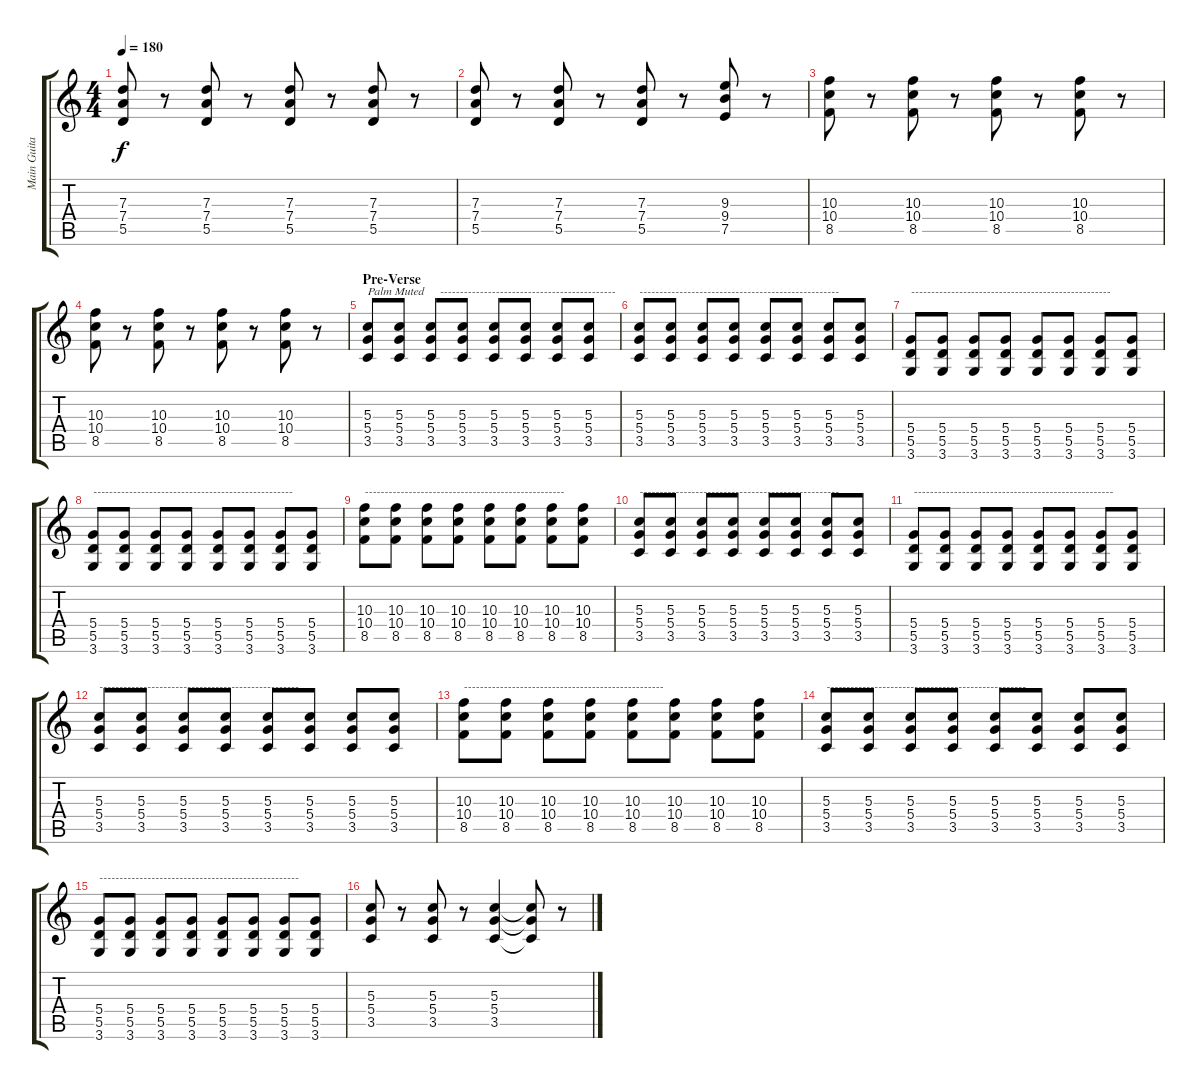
\track ("Main Guitar" "Main Guita") {instrument distortionguitar}
\staff {score tabs}
\tuning (E4 B3 G3 D3 A2 E2) {hide}
\ts (4 4)
\tempo 180
\clef g2
\ks c
(7.3 7.4 5.5).8{dy f} r.8 (7.3 7.4 5.5).8 r.8 (7.3 7.4 5.5).8 r.8 (7.3 7.4 5.5).8 r.8 |
(7.3 7.4 5.5).8 r.8 (7.3 7.4 5.5).8 r.8 (7.3 7.4 5.5).8 r.8 (9.3 9.4 7.5).8 r.8 |
(10.3 10.4 8.5).8 r.8 (10.3 10.4 8.5).8 r.8 (10.3 10.4 8.5).8 r.8 (10.3 10.4 8.5).8 r.8 |
(10.3 10.4 8.5).8 r.8 (10.3 10.4 8.5).8 r.8 (10.3 10.4 8.5).8 r.8 (10.3 10.4 8.5).8 r.8 |
\section ("" "Pre-Verse")
(5.3 5.4 3.5).8{txt "Palm Muted"} (5.3 5.4 3.5).8 (5.3 5.4 3.5).8{txt "   --------------------------------------------"} (5.3 5.4 3.5).8 (5.3 5.4 3.5).8 (5.3 5.4 3.5).8 (5.3 5.4 3.5).8 (5.3 5.4 3.5).8 |
(5.3 5.4 3.5).8{txt "--------------------------------------------------"} (5.3 5.4 3.5).8 (5.3 5.4 3.5).8 (5.3 5.4 3.5).8 (5.3 5.4 3.5).8 (5.3 5.4 3.5).8 (5.3 5.4 3.5).8 (5.3 5.4 3.5).8 |
(5.4 5.5 3.6).8{txt "--------------------------------------------------"} (5.4 5.5 3.6).8 (5.4 5.5 3.6).8 (5.4 5.5 3.6).8 (5.4 5.5 3.6).8 (5.4 5.5 3.6).8 (5.4 5.5 3.6).8 (5.4 5.5 3.6).8 |
(5.4 5.5 3.6).8{txt "--------------------------------------------------"} (5.4 5.5 3.6).8 (5.4 5.5 3.6).8 (5.4 5.5 3.6).8 (5.4 5.5 3.6).8 (5.4 5.5 3.6).8 (5.4 5.5 3.6).8 (5.4 5.5 3.6).8 |
(10.3 10.4 8.5).8{txt "--------------------------------------------------"} (10.3 10.4 8.5).8 (10.3 10.4 8.5).8 (10.3 10.4 8.5).8 (10.3 10.4 8.5).8 (10.3 10.4 8.5).8 (10.3 10.4 8.5).8 (10.3 10.4 8.5).8 |
(5.3 5.4 3.5).8{txt "--------------------------------------------------"} (5.3 5.4 3.5).8 (5.3 5.4 3.5).8 (5.3 5.4 3.5).8 (5.3 5.4 3.5).8 (5.3 5.4 3.5).8 (5.3 5.4 3.5).8 (5.3 5.4 3.5).8 |
(5.4 5.5 3.6).8{txt "--------------------------------------------------"} (5.4 5.5 3.6).8 (5.4 5.5 3.6).8 (5.4 5.5 3.6).8 (5.4 5.5 3.6).8 (5.4 5.5 3.6).8 (5.4 5.5 3.6).8 (5.4 5.5 3.6).8 |
(5.3 5.4 3.5).8{txt "--------------------------------------------------"} (5.3 5.4 3.5).8 (5.3 5.4 3.5).8 (5.3 5.4 3.5).8 (5.3 5.4 3.5).8 (5.3 5.4 3.5).8 (5.3 5.4 3.5).8 (5.3 5.4 3.5).8 |
(10.3 10.4 8.5).8{txt "--------------------------------------------------"} (10.3 10.4 8.5).8 (10.3 10.4 8.5).8 (10.3 10.4 8.5).8 (10.3 10.4 8.5).8 (10.3 10.4 8.5).8 (10.3 10.4 8.5).8 (10.3 10.4 8.5).8 |
(5.3 5.4 3.5).8{txt "--------------------------------------------------"} (5.3 5.4 3.5).8 (5.3 5.4 3.5).8 (5.3 5.4 3.5).8 (5.3 5.4 3.5).8 (5.3 5.4 3.5).8 (5.3 5.4 3.5).8 (5.3 5.4 3.5).8 |
(5.4 5.5 3.6).8{txt "--------------------------------------------------"} (5.4 5.5 3.6).8 (5.4 5.5 3.6).8 (5.4 5.5 3.6).8 (5.4 5.5 3.6).8 (5.4 5.5 3.6).8 (5.4 5.5 3.6).8 (5.4 5.5 3.6).8 |
(5.3 5.4 3.5).8 r.8 (5.3 5.4 3.5).8 r.8 (5.3 5.4 3.5).4 (5.3{t} 5.4{t} 3.5{t}).8 r.8
